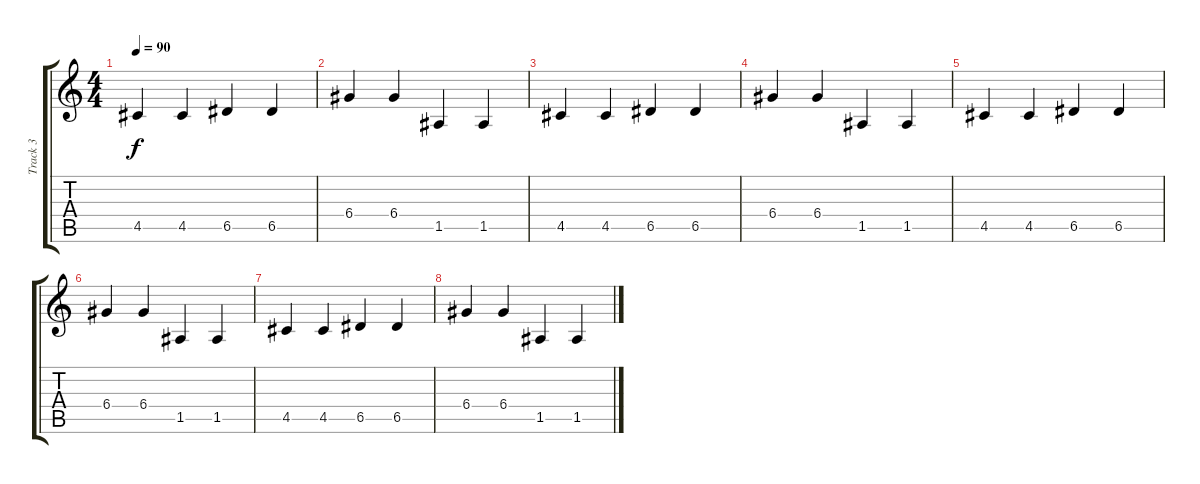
\track ("Track 3" "Track 3") {instrument acousticbass}
\staff {score tabs}
\tuning (E4 B3 G3 D3 A2 E2) {hide}
\ts (4 4)
\tempo 90
\clef g2
\ks c
4.5.4{dy f} 4.5.4 6.5.4 6.5.4 |
6.4.4 6.4.4 1.5.4 1.5.4 |
4.5.4 4.5.4 6.5.4 6.5.4 |
6.4.4 6.4.4 1.5.4 1.5.4 |
4.5.4 4.5.4 6.5.4 6.5.4 |
6.4.4 6.4.4 1.5.4 1.5.4 |
4.5.4 4.5.4 6.5.4 6.5.4 |
6.4.4 6.4.4 1.5.4 1.5.4
